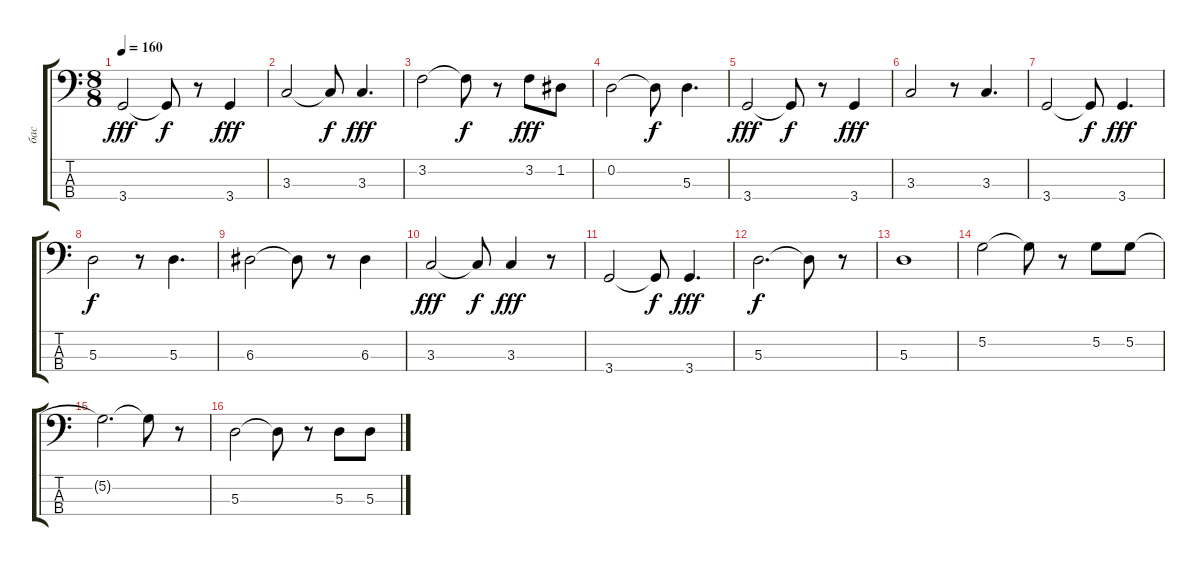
\track ("бас" "бас") {instrument slapbass1}
\staff {score tabs}
\tuning (G2 D2 A1 E1) {hide}
\ts (8 8)
\tempo 160
\clef f4
\ks c
3.4.2{dy fff} 3.4{t}.8{dy f} r.8 3.4.4{dy fff} |
3.3.2 3.3{t}.8{dy f} 3.3.4{d dy fff} |
3.2.2 3.2{t}.8{dy f} r.8 3.2.8{dy fff} 1.2.8 |
0.2.2 0.2{t}.8{dy f} 5.3.4{d} |
3.4.2{dy fff} 3.4{t}.8{dy f} r.8 3.4.4{dy fff} |
3.3.2 r.8 3.3.4{d} |
3.4.2 3.4{t}.8{dy f} 3.4.4{d dy fff} |
5.3.2{dy f} r.8 5.3.4{d} |
6.3.2 6.3{t}.8 r.8 6.3.4 |
3.3.2{dy fff} 3.3{t}.8{dy f} 3.3.4{dy fff} r.8 |
3.4.2 3.4{t}.8{dy f} 3.4.4{d dy fff} |
5.3.2{d dy f} 5.3{t}.8 r.8 |
5.3.1 |
5.2.2 5.2{t}.8 r.8 5.2.8 5.2.8 |
5.2{t}.2{d} 5.2{t}.8 r.8 |
5.3.2 5.3{t}.8 r.8 5.3.8 5.3.8
